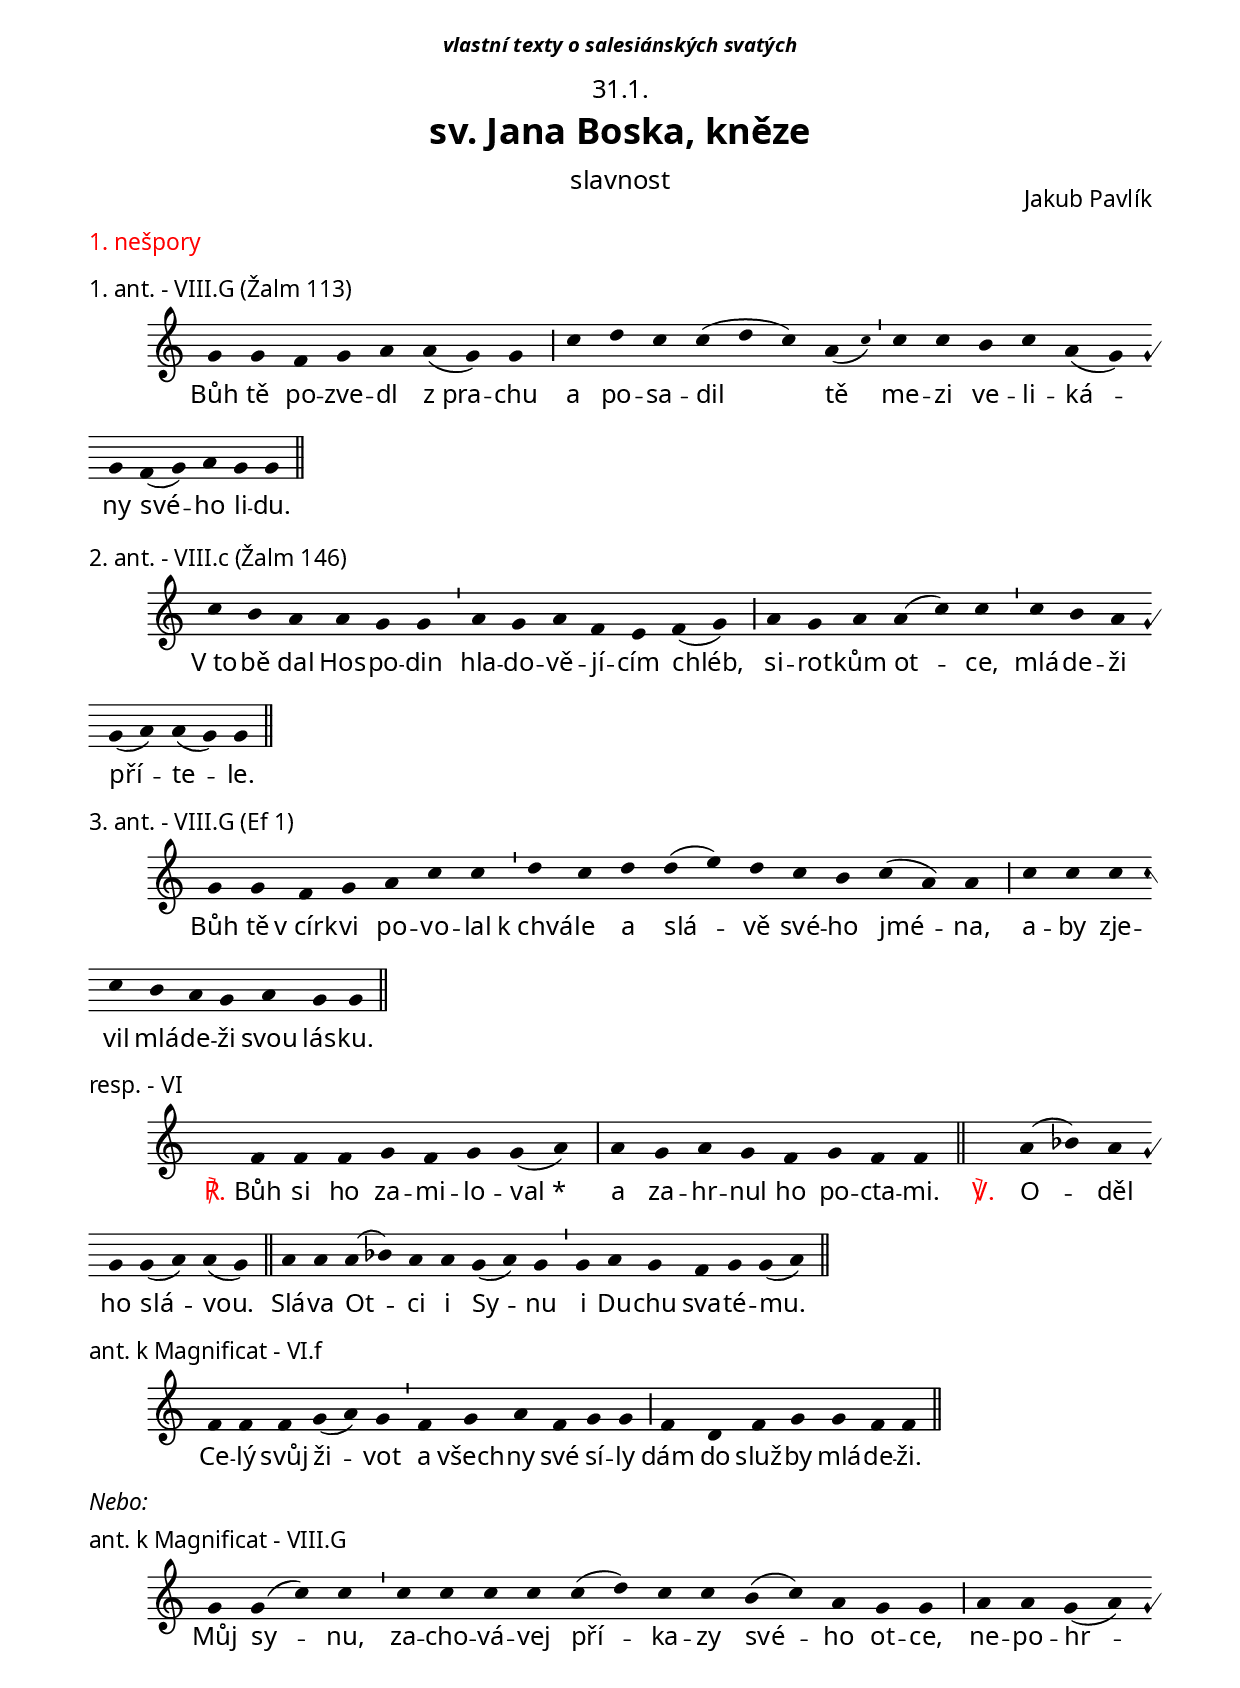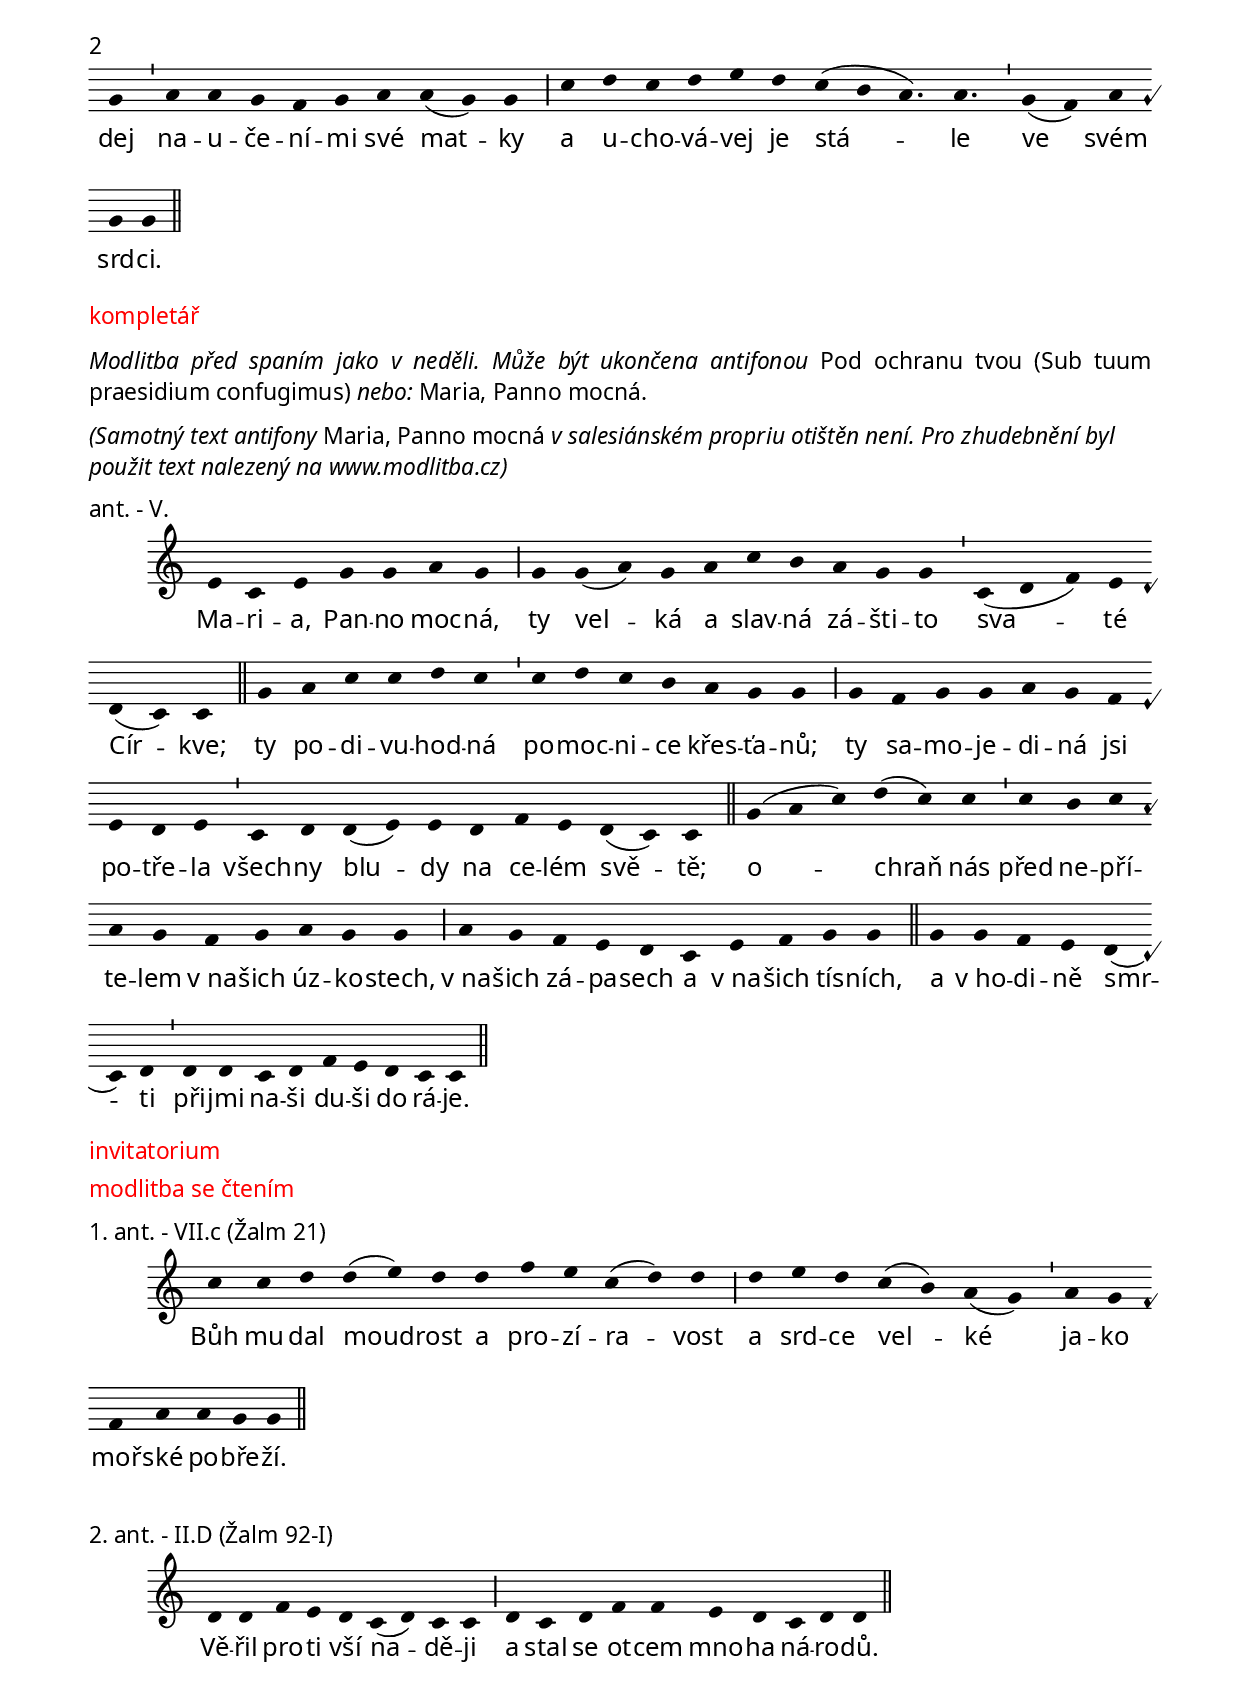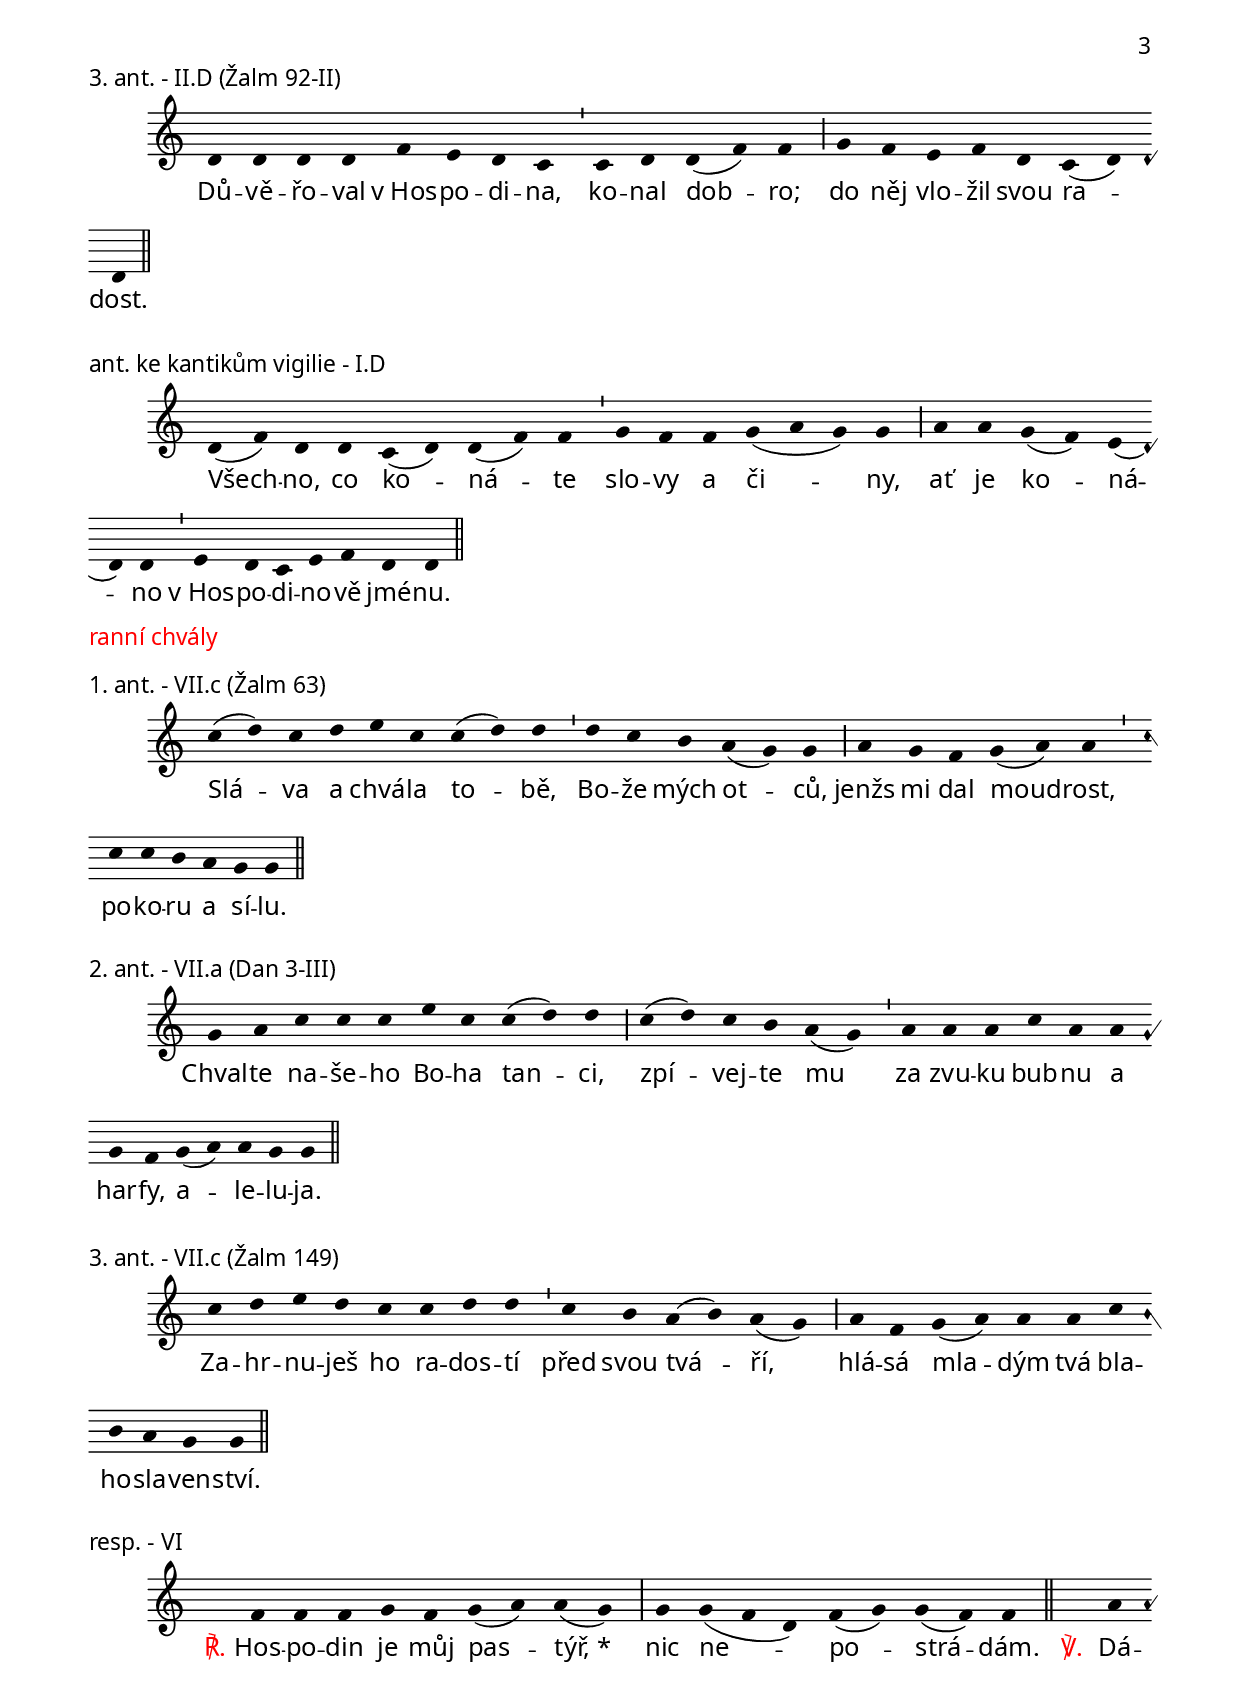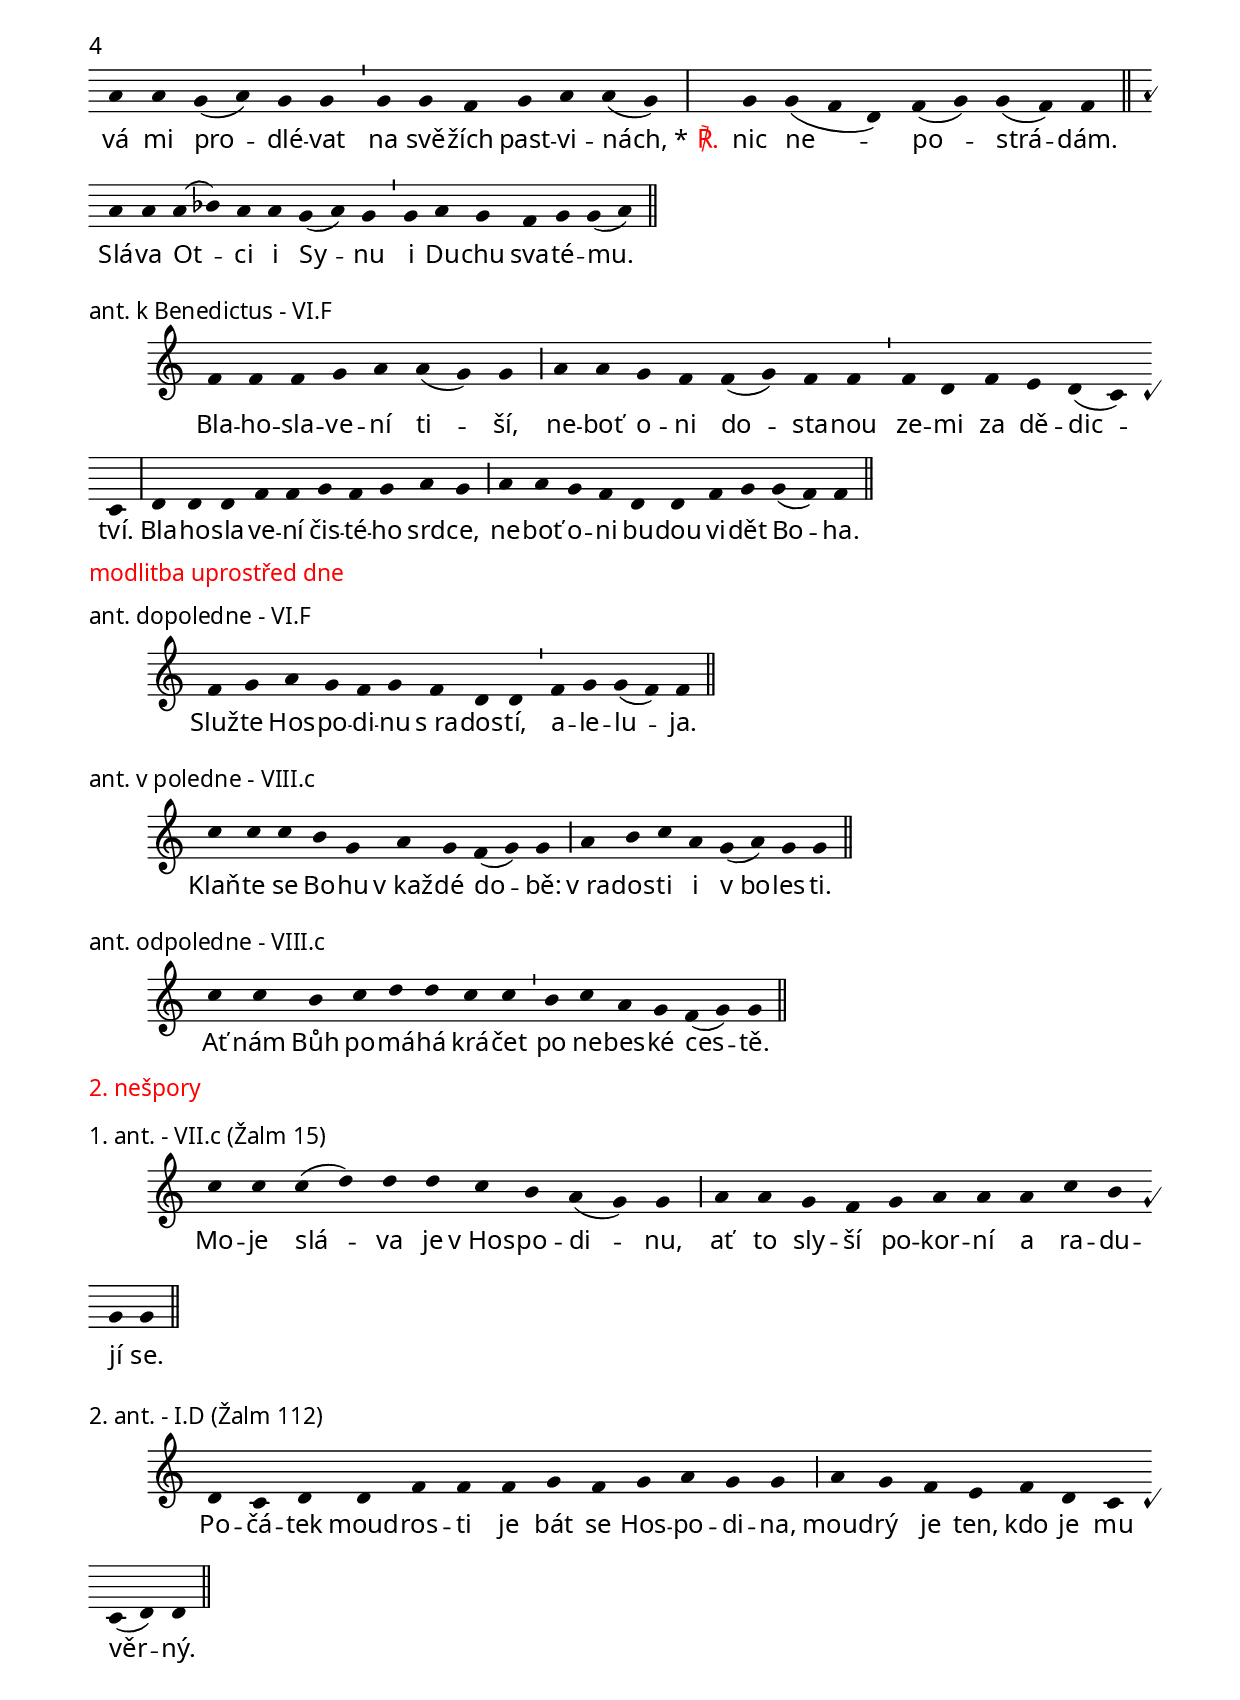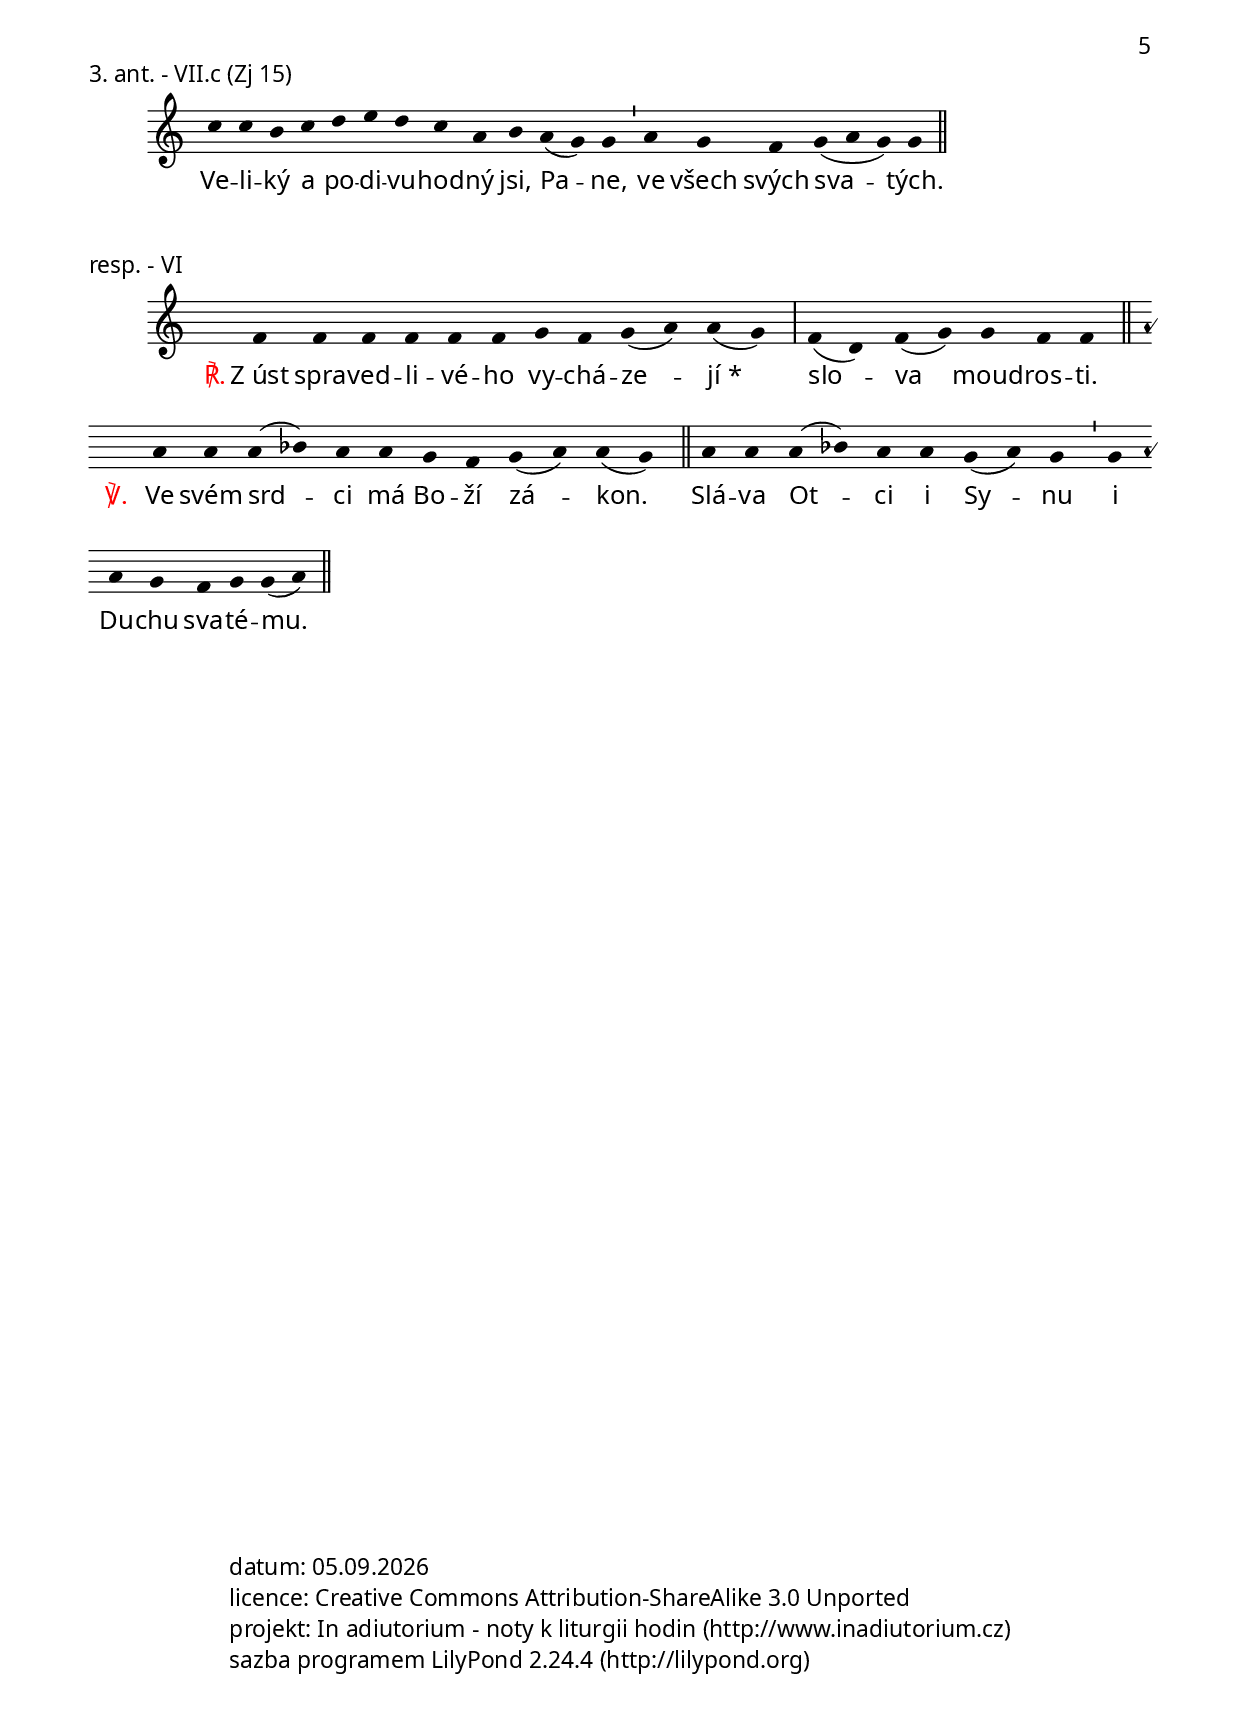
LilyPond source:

\version "2.19.80"

\include "../../spolecne.ly"
\include "../../spolecne/reholni.ly"
\include "../../dilyresponsorii.ly"

\header {
  title = \markup\titleSvatek
            "sv. Jana Boska, kněze"
            slavnost
            31.1.
           "vlastní texty o salesiánských svatých"
  composer = "Jakub Pavlík"
}

\markup {\nadpisHodinka {"1. nešpory"}}

\score {
  \relative c'' {
    \choralniRezim
    g4 g f g a a( g) g \barMaior
    c d c c( d c) a( \grace { c) } \barMin
    c c b c a( g) g f( g) a g g \barFinalis
  }
  \addlyrics {
    Bůh tě po -- zve -- dl z_pra -- chu
    a po -- sa -- dil tě
    me -- zi ve -- li -- ká -- ny
    své -- ho li -- du.
  }
  \header {
    quid = "1. ant."
    modus = "VIII"
    differentia = "G"
    psalmus = "Žalm 113"
    id = "1ne-a1"
    piece = \markup {\sestavTitulek}
  }
}

\score {
  \relative c'' {
    \choralniRezim
    c4 b a a g g \barMin
    a g a f e f( g) \barMaior
    a g a a( c) c \barMin
    c b a g( a) a( g) g \barFinalis
  }
  \addlyrics {
    V_to -- bě dal Hos -- po -- din
    hla -- do -- vě -- jí -- cím chléb,
    si -- rot -- kům ot -- ce,
    mlá -- de -- ži pří -- te -- le.
  }
  \header {
    quid = "2. ant."
    modus = "VIII"
    differentia = "c"
    psalmus = "Žalm 146"
    id = "1ne-a2"
    piece = \markup {\sestavTitulek}
  }
}

\score {
  \relative c'' {
    \choralniRezim
    g4 g f g a c c \barMin
    d c d d( e) d c b c( a) a \barMaior
    c c c c b a g a g g \barFinalis
  }
  \addlyrics {
    Bůh tě v_círk -- vi po -- vo -- lal
    k_chvá -- le a slá -- vě
    své -- ho jmé -- na,
    a -- by zje -- vil mlá -- de -- ži svou lás -- ku.
  }
  \header {
    quid = "3. ant."
    modus = "VIII"
    differentia = "G"
    psalmus = "Ef 1"
    id = "1ne-a3"
    piece = \markup {\sestavTitulek}
  }
}

\score {
  \relative c' {
    \choralniRezim

    % R
    \neviditelna f
    f4 f f g f g g( a) \barMax
    a g a g f g f f \barFinalis

    % V
    \neviditelna a
    a( bes) a g g( a) a( g) \barFinalis
    % Slava
    \respVIdoxologie \barFinalis
  }
  \addlyrics {
    \Response Bůh si ho za -- mi -- lo -- val_*
    a za -- hr -- nul ho po -- cta -- mi.
    \Verse O -- děl ho slá -- vou.
    \textRespDoxologie
  }
  \header {
    quid = "resp."
    modus = "VI"
    id = "1ne-r"
    piece = \markup {\sestavTitulekResp}
  }
}

\score {
  \relative c' {
    \choralniRezim
    f4 f f g( a) g \barMin
    f g a f g g \barMaior
    f d f g g f f \barFinalis
  }
  \addlyrics {
    Ce -- lý svůj ži -- vot
    a všech -- ny své sí -- ly
    dám do služ -- by mlá -- de -- ži.
  }
  \header {
    quid = "ant. k Magnificat"
    modus = "VI"
    differentia = "f"
    psalmus = ""
    id = "1ne-am"
    piece = \markup {\sestavTitulekBezZalmu}
  }
}

\markup\italic{Nebo:}

\score {
  \relative c'' {
    \choralniRezim
    g4 g( c) c \barMin c c c c c( d) c c b( c) a g g \barMaior
    a a g( a) g \barMin a a g f g a a( g) g \barMaior
    c d c d e d c( b a4.) a \barMin g4( f) a g g \barFinalis
  }
  \addlyrics {
    Můj sy -- nu,
    za -- cho -- vá -- vej pří -- ka -- zy své -- ho ot -- ce,
    ne -- po -- hr -- dej na -- u -- če -- ní -- mi své mat -- ky
    a u -- cho -- vá -- vej je stá -- le ve svém srd -- ci.
  }
  \header {
    quid = "ant. k Magnificat"
    modus = "VIII"
    differentia = "G"
    psalmus = ""
    fial = "commune/commune_reholnikatd.ly#vych-amag?jiny text&-aleluja"
    id = "1ne-am2"
    piece = \markup {\sestavTitulekBezZalmu}
  }
}

\markup {\nadpisHodinka {"kompletář"}}

\markup\justify\italic{
  Modlitba před spaním jako v neděli. Může být ukončena
  antifonou \upright{Pod ochranu tvou} \upright{(Sub tuum praesidium confugimus)}
  nebo: \upright{Maria, Panno mocná.}
}

\markup\wordwrap\italic{
  (Samotný text antifony \upright{Maria, Panno mocná} v salesiánském propriu otištěn není.
  Pro zhudebnění byl použit text nalezený na \concat { \with-url "http://www.modlitba.cz/modlitba-v-zivote/seznam-modliteb/rozdeleni-modliteb-podle-adresata-podle-toho-ke-komu-se-modlitbou-obracime/k-panne-marii/" {www.modlitba.cz} ")" }
}

\score {
  \relative c' {
    \choralniRezim
    e4 c e g g a g \barMaior
    g g( a) g a c b a g g \barMin
    c,( d f) e d( c) c \barFinalis
    g' a c c d c \barMin
    c d c b a g g \barMaior
    g f g g a g f e d e \barMin
    c d d( e) e d f e d( c) c \barFinalis
    g'( a c) d( c) c \barMin
    c b c a g f g a g g \barMaior
    a g f e d c e f g g \barFinalis
    g g f e d( c) d \barMin
    d d c d f e d c c \barFinalis
  }
  \addlyrics {
    Ma -- ri -- a, Pan -- no moc -- ná,
    ty vel -- ká a slav -- ná zá -- šti -- to
    sva -- té Cír -- kve;
    ty po -- di -- vu -- hod -- ná
    po -- moc -- ni -- ce křes -- ťa -- nů;
    ty sa -- mo -- je -- di -- ná jsi po -- tře -- la
    všech -- ny blu -- dy na ce -- lém svě -- tě;
    o -- chraň
    nás před ne -- pří -- te -- lem v_na -- šich úz -- ko -- stech,
    v_na -- šich zá -- pa -- sech a v_na -- šich tís -- ních,
    a v_ho -- di -- ně smr -- ti
    při -- jmi na -- ši du -- ši do rá -- je.
    A -- men. % nechat? vypustit? v antifonach nebyva
  }
  \header {
    % text z http://www.modlitba.cz/modlitba-v-zivote/seznam-modliteb/rozdeleni-modliteb-podle-adresata-podle-toho-ke-komu-se-modlitbou-obracime/k-panne-marii/
    % protože v propriu se na modlitbu pouze odkazuje, ale není otištěna
    quid = "ant."
    modus = "V"
    differentia = ""
    psalmus = ""
    adiutor_genre = "antiphon_standalone"
    id = "pannomocna"
    piece = \markup {\sestavTitulekBezZalmu}
  }
}

\markup {\nadpisHodinka {"invitatorium"}}

\score {
  \relative c' {
    \choralniRezim

  }
  \addlyrics {
    Ve svá -- tek sva -- té -- ho Ja -- na Bos -- ka
    chval -- me Pá -- na, na -- še -- ho Bo -- ha.
  }
  \header {
    quid = "ant."
    modus = ""
    differentia = ""
    psalmus = ""
    id = "invit"
    piece = \markup {\sestavTitulekBezZalmu}
  }
}

\markup {\nadpisHodinka {"modlitba se čtením"}}

\score {
  \relative c'' {
    \choralniRezim
    c4 c d d( e) d d f e c( d) d \barMaior
    d e d c( b) a( g) \barMin
    a g f a a g g \barFinalis
  }
  \addlyrics {
    Bůh mu dal moud -- rost a pro -- zí -- ra -- vost
    a srd -- ce vel -- ké
    ja -- ko moř -- ské po -- bře -- ží.
  }
  \header {
    quid = "1. ant."
    modus = "VII"
    differentia = "c"
    psalmus = "Žalm 21"
    fial = "reholni/OCD/ocd_1015terezieodjezise.ly#1ne-a3?volne"
    id = "mc-a1"
    piece = \markup {\sestavTitulek}
  }
}

\score {
  \relative c' {
    \choralniRezim
    d4 d f e d c( d) c c \barMaior
    d c d f f e d c d d \barFinalis
  }
  \addlyrics {
    Vě -- řil pro -- ti vší na -- dě -- ji
    a stal se ot -- cem mno -- ha ná -- ro -- dů.
  }
  \header {
    quid = "2. ant."
    modus = "II"
    differentia = "D"
    psalmus = "Žalm 92-I"
    id = "mc-a2"
    piece = \markup {\sestavTitulek}
  }
}

\score {
  \relative c' {
    \choralniRezim
    d4 d d d f e d c \barMin
    c d d( f) f \barMaior
    g f e f d c( d) d \barFinalis
  }
  \addlyrics {
    Dů -- vě -- řo -- val v_Hos -- po -- di -- na,
    ko -- nal dob -- ro;
    do něj vlo -- žil svou ra -- dost.
  }
  \header {
    quid = "3. ant."
    modus = "II"
    differentia = "D"
    psalmus = "Žalm 92-II"
    id = "mc-a3"
    piece = \markup {\sestavTitulek}
  }
}

\score {
  \relative c' {
    \choralniRezim
    d4( f) d d c( d) d( f) f \barMin
    g f f g( a g) g \barMaior
    a a g( f) e( d) d \barMin
    e d c e f d d \barFinalis
  }
  \addlyrics {
    Všech -- no, co ko -- ná -- te
    slo -- vy a či -- ny,
    ať je ko -- ná -- no
    v_Hos -- po -- di -- no -- vě jmé -- nu.
  }
  \header {
    quid = "ant. ke kantikům vigilie"
    modus = "I"
    differentia = "D"
    psalmus = ""
    id = "mc-avig"
    piece = \markup {\sestavTitulekBezZalmu}
  }
}

\markup {\nadpisHodinka {"ranní chvály"}}

\score {
  \relative c'' {
    \choralniRezim
    c4( d) c d e c c( d) d \barMin
    d c b a( g) g \barMaior
    a g f g( a) a \barMin
    c c b a g g \barFinalis
  }
  \addlyrics {
    Slá -- va a chvá -- la to -- bě,
    Bo -- že mých ot -- ců,
    jenžs mi dal moud -- rost,
    po -- ko -- ru a sí -- lu.
  }
  \header {
    quid = "1. ant."
    modus = "VII"
    differentia = "c"
    psalmus = "Žalm 63"
    id = "rch-a1"
    piece = \markup {\sestavTitulek}
  }
}

\score {
  \relative c'' {
    \choralniRezim
    g4 a c c c e c c( d) d \barMaior
    c( d) c b a( g) \barMin
    a a a c a a g f
    g( a) a g g \barFinalis
  }
  \addlyrics {
    Chval -- te na -- še -- ho Bo -- ha tan -- ci,
    zpí -- vej -- te mu
    za zvu -- ku bub -- nu a har -- fy,
    a -- le -- lu -- ja.
  }
  \header {
    quid = "2. ant."
    modus = "VII"
    differentia = "a"
    psalmus = "Dan 3-III"
    id = "rch-a2"
    piece = \markup {\sestavTitulek}
  }
}

\score {
  \relative c'' {
    \choralniRezim
    c4 d e d c c d d \barMin
    c b a( b) a( g) \barMaior
    a f g( a) a
    a c b a g g \barFinalis
  }
  \addlyrics {
    Za -- hr -- nu -- ješ ho ra -- dos -- tí
    před svou tvá -- ří,
    hlá -- sá mla -- dým
    tvá bla -- ho -- sla -- ven -- ství.
  }
  \header {
    quid = "3. ant."
    modus = "VII"
    differentia = "c"
    psalmus = "Žalm 149"
    id = "rch-a3"
    piece = \markup {\sestavTitulek}
  }
}

\score {
  \relative c' {
    \choralniRezim

    % R
    \neviditelna f
    f4 f f g f g( a) a( g) \barMax
    g g( f d) f( g) g( f) f \barFinalis
    % V
    \neviditelna g
    a a a g( a) g g \barMin g g f g a a( g) \barMax
    % R
    \neviditelna g
    g g( f d) f( g) g( f) f \barFinalis
    % Slava
    \respVIdoxologie \barFinalis
  }
  \addlyrics {
    \Response Hos -- po -- din je můj pas -- týř,_*
    nic ne -- po -- strá -- dám.
    \Verse Dá -- vá mi pro -- dlé -- vat na svě -- žích past -- vi -- nách,_*
    \Response nic ne -- po -- strá -- dám.
    \textRespDoxologie
  }
  \header {
    quid = "resp."
    modus = "VI"
    fial = "responsoria.ly#2ct-ne"
    id = "rch-r"
    piece = \markup\sestavTitulekResp
  }
}

\score {
  \relative c' {
    \choralniRezim
    f4 f f g a a( g) g \barMaior
    a a g f f( g) f f \barMin f d f e d( c) c \barMax
    d d d f f g f g a g \barMaior
    a a g f d d f g g( f) f \barFinalis
  }
  \addlyrics {
    Bla -- ho -- sla -- ve -- ní ti -- ší,
    ne -- boť o -- ni do -- sta -- nou ze -- mi za dě -- dic -- tví.
    Bla -- ho -- sla -- ve -- ní čis -- té -- ho srd -- ce,
    ne -- boť o -- ni bu -- dou vi -- dět Bo -- ha.
  }
  \header {
    quid = "ant. k Benedictus"
    modus = "VI"
    differentia = "F"
    psalmus = ""
    id = "rch-ab"
    piece = \markup {\sestavTitulekBezZalmu}
  }
}

\markup {\nadpisHodinka {"modlitba uprostřed dne"}}

\score {
  \relative c' {
    \choralniRezim
    f4 g a g f g f d d \barMin
    f g g( f) f \barFinalis
  }
  \addlyrics {
    Služ -- te Hos -- po -- di -- nu s_ra -- dos -- tí,
    a -- le -- lu -- ja.
  }
  \header {
    quid = "ant. dopoledne"
    modus = "VI"
    differentia = "F"
    psalmus = ""
    fial = "antifony/velikonoce_tyden1_6patek.ly#rch-a3"
    id = "tercie"
    piece = \markup {\sestavTitulekBezZalmu}
  }
}

\score {
  \relative c'' {
    \choralniRezim
    c4 c c b g a g f( g) g \barMaior
    a b c a g( a) g g \barFinalis
  }
  \addlyrics {
    Klaň -- te se Bo -- hu v_kaž -- dé do -- bě:
    v_ra -- dos -- ti i v_bo -- les -- ti.
  }
  \header {
    quid = "ant. v poledne"
    modus = "VIII"
    differentia = "c"
    psalmus = ""
    id = "sexta"
    piece = \markup {\sestavTitulekBezZalmu}
  }
}

\score {
  \relative c'' {
    \choralniRezim
    c4 c b c d d c c \barMin
    b c a g f( g) g \barFinalis
  }
  \addlyrics {
    Ať nám Bůh po -- má -- há krá -- čet
    po ne -- bes -- ké ces -- tě.
  }
  \header {
    quid = "ant. odpoledne"
    modus = "VIII"
    differentia = "c"
    psalmus = ""
    id = "nona"
    piece = \markup {\sestavTitulekBezZalmu}
  }
}

\markup {\nadpisHodinka {"2. nešpory"}}

\score {
  \relative c'' {
    \choralniRezim
    c4 c c( d) d d c b a( g) g \barMaior
    a a g f g a a a c b g g \barFinalis
  }
  \addlyrics {
    Mo -- je slá -- va je v_Hos -- po -- di -- nu,
    ať to sly -- ší po -- kor -- ní a ra -- du -- jí se.
  }
  \header {
    quid = "1. ant."
    modus = "VII"
    differentia = "c"
    psalmus = "Žalm 15"
    id = "ne-a1"
    piece = \markup {\sestavTitulek}
  }
}

\score {
  \relative c' {
    \choralniRezim
    d4 c d d f f
    f g f g a g g \barMaior
    a g f e
    f d c c( d) d \barFinalis
  }
  \addlyrics {
    Po -- čá -- tek moud -- ros -- ti
    je bát se Hos -- po -- di -- na,
    moud -- rý je ten,
    kdo je mu věr -- ný.
  }
  \header {
    quid = "2. ant."
    modus = "I"
    differentia = "D"
    psalmus = "Žalm 112"
    id = "ne-a2"
    piece = \markup {\sestavTitulek}
  }
}

\score {
  \relative c'' {
    \choralniRezim
    c4 c b c d e d c a b a( g) g \barMin
    a g f g( a g) g \barFinalis
  }
  \addlyrics {
    Ve -- li -- ký a po -- di -- vu -- hod -- ný jsi, Pa -- ne,
    ve všech svých sva -- tých.
  }
  \header {
    quid = "3. ant."
    modus = "VII"
    differentia = "c"
    psalmus = "Zj 15"
    id = "ne-a3"
    piece = \markup {\sestavTitulek}
  }
}

\score {
  \relative c' {
    \choralniRezim

    % R
    \neviditelna f
    f4 f f f f f g f g( a) a( g) \barMax
    f( d) f( g) g f f \barFinalis
    % V
    \neviditelna a
    a4 a a( bes) a a g f g( a) a( g) \barFinalis
    % Slava
    \respVIdoxologie \barFinalis
  }
  \addlyrics {
    \Response Z_úst spra -- ved -- li -- vé -- ho vy -- chá -- ze -- jí_*
    slo -- va moud -- ros -- ti.
    \Verse Ve svém srd -- ci má Bo -- ží zá -- kon.
    \textRespDoxologie
  }
  \header {
    quid = "resp."
    modus = "VI"
    id = "ne-r"
    piece = \markup {\sestavTitulekResp}
  }
}

\score {
  \relative c' {
    \choralniRezim

  }
  \addlyrics {
    Pro spá -- su va -- šich du -- ší
    dám s_ra -- dos -- tí ce -- lý svůj ži -- vot.
  }
  \header {
    quid = "ant. k Magnificat"
    modus = ""
    differentia = ""
    psalmus = ""
    id = "ne-am"
    piece = \markup {\sestavTitulekBezZalmu}
  }
}